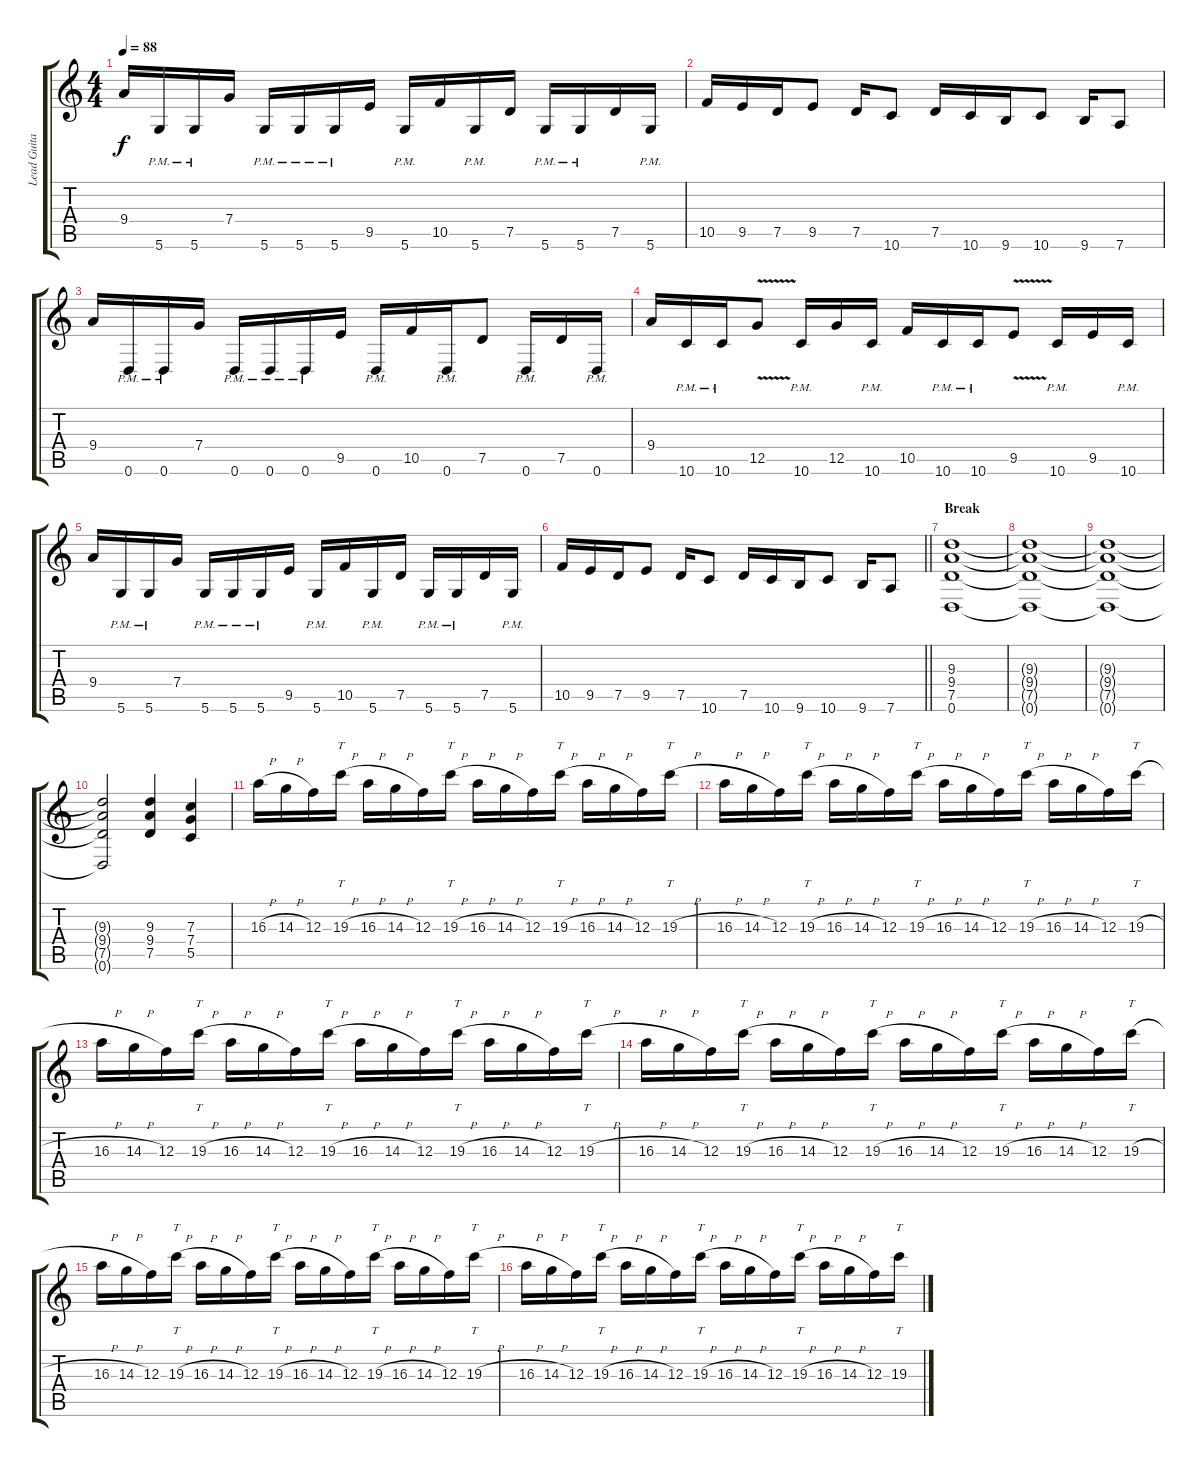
\track ("Lead Guitar 2" "Lead Guita") {instrument distortionguitar}
\staff {score tabs}
\tuning (D4 A3 F3 C3 G2 D2) {hide}
\ts (4 4)
\tempo 88
\clef g2
\ks c
9.4.16{dy f} 5.6{pm}.16 5.6{pm}.16 7.4.16 5.6{pm}.16 5.6{pm}.16 5.6{pm}.16 9.5.16 5.6{pm}.16 10.5.16 5.6{pm}.16 7.5.16 5.6{pm}.16 5.6{pm}.16 7.5.16 5.6{pm}.16 |
10.5.16 9.5.16 7.5.16 9.5.8 7.5.16 10.6.8 7.5.16 10.6.16 9.6.16 10.6.8 9.6.16 7.6.8 |
9.4.16 0.6{pm}.16 0.6{pm}.16 7.4.16 0.6{pm}.16 0.6{pm}.16 0.6{pm}.16 9.5.16 0.6{pm}.16 10.5.16 0.6{pm}.16 7.5.8 0.6{pm}.16 7.5.16 0.6{pm}.16 |
9.4.16 10.6{pm}.16 10.6{pm}.16 12.5{v}.8 10.6{pm}.16 12.5.16 10.6{pm}.16 10.5.16 10.6{pm}.16 10.6{pm}.16 9.5{v}.8 10.6{pm}.16 9.5.16 10.6{pm}.16 |
9.4.16 5.6{pm}.16 5.6{pm}.16 7.4.16 5.6{pm}.16 5.6{pm}.16 5.6{pm}.16 9.5.16 5.6{pm}.16 10.5.16 5.6{pm}.16 7.5.16 5.6{pm}.16 5.6{pm}.16 7.5.16 5.6{pm}.16 |
\barLineRight lightlight
10.5.16 9.5.16 7.5.16 9.5.8 7.5.16 10.6.8 7.5.16 10.6.16 9.6.16 10.6.8 9.6.16 7.6.8 |
\section ("" "Break")
(9.3 9.4 7.5 0.6).1{volume 12} |
(9.3{t} 9.4{t} 7.5{t} 0.6{t}).1 |
(9.3{t} 9.4{t} 7.5{t} 0.6{t}).1{volume 8} |
(9.3{t} 9.4{t} 7.5{t} 0.6{t}).2 (9.3 9.4 7.5).4{volume 13} (7.3 7.4 5.5).4 |
16.3{h}.16{balance 10} 14.3{h}.16 12.3.16 19.3{h}.16{tt} 16.3{h}.16 14.3{h}.16 12.3.16 19.3{h}.16{tt} 16.3{h}.16 14.3{h}.16 12.3.16 19.3{h}.16{tt} 16.3{h}.16 14.3{h}.16 12.3.16 19.3{h}.16{tt} |
16.3{h}.16 14.3{h}.16 12.3.16 19.3{h}.16{tt} 16.3{h}.16 14.3{h}.16 12.3.16 19.3{h}.16{tt} 16.3{h}.16 14.3{h}.16 12.3.16 19.3{h}.16{tt} 16.3{h}.16 14.3{h}.16 12.3.16 19.3{h}.16{tt} |
16.3{h}.16 14.3{h}.16 12.3.16 19.3{h}.16{tt} 16.3{h}.16 14.3{h}.16 12.3.16 19.3{h}.16{tt} 16.3{h}.16 14.3{h}.16 12.3.16 19.3{h}.16{tt} 16.3{h}.16 14.3{h}.16 12.3.16 19.3{h}.16{tt} |
16.3{h}.16 14.3{h}.16 12.3.16 19.3{h}.16{tt} 16.3{h}.16 14.3{h}.16 12.3.16 19.3{h}.16{tt} 16.3{h}.16 14.3{h}.16 12.3.16 19.3{h}.16{tt} 16.3{h}.16 14.3{h}.16 12.3.16 19.3{h}.16{tt} |
16.3{h}.16 14.3{h}.16 12.3.16 19.3{h}.16{tt} 16.3{h}.16 14.3{h}.16 12.3.16 19.3{h}.16{tt} 16.3{h}.16 14.3{h}.16 12.3.16 19.3{h}.16{tt} 16.3{h}.16 14.3{h}.16 12.3.16 19.3{h}.16{tt} |
16.3{h}.16 14.3{h}.16 12.3.16 19.3{h}.16{tt} 16.3{h}.16 14.3{h}.16 12.3.16 19.3{h}.16{tt} 16.3{h}.16 14.3{h}.16 12.3.16 19.3{h}.16{tt} 16.3{h}.16 14.3{h}.16 12.3.16 19.3{h}.16{tt}
